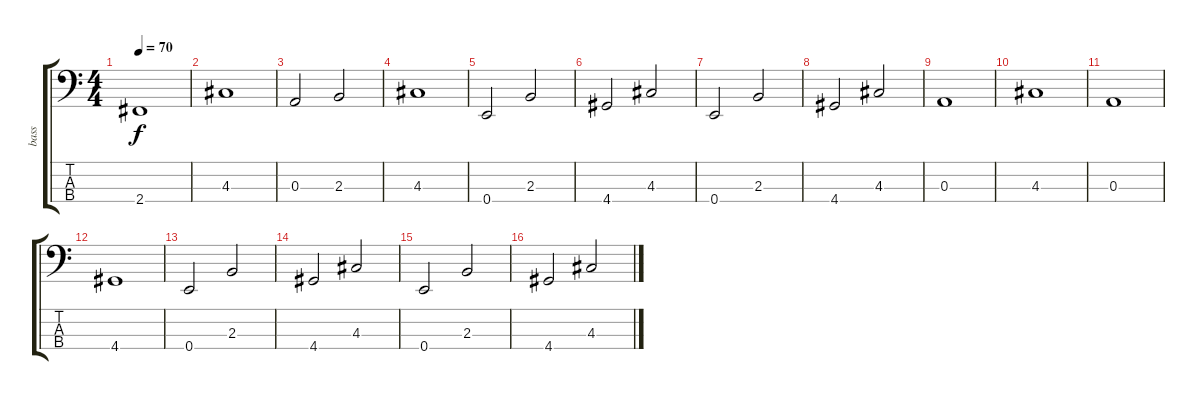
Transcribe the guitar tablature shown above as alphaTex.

\track ("bass" "bass") {instrument fretlessbass}
\staff {score tabs}
\tuning (G2 D2 A1 E1) {hide}
\ts (4 4)
\tempo 70
\clef f4
\ks c
2.4.1{dy f} |
4.3.1 |
0.3.2 2.3.2 |
4.3.1 |
0.4.2 2.3.2 |
4.4.2 4.3.2 |
0.4.2 2.3.2 |
4.4.2 4.3.2 |
0.3.1 |
4.3.1 |
0.3.1 |
4.4.1 |
0.4.2 2.3.2 |
4.4.2 4.3.2 |
0.4.2 2.3.2 |
4.4.2 4.3.2
